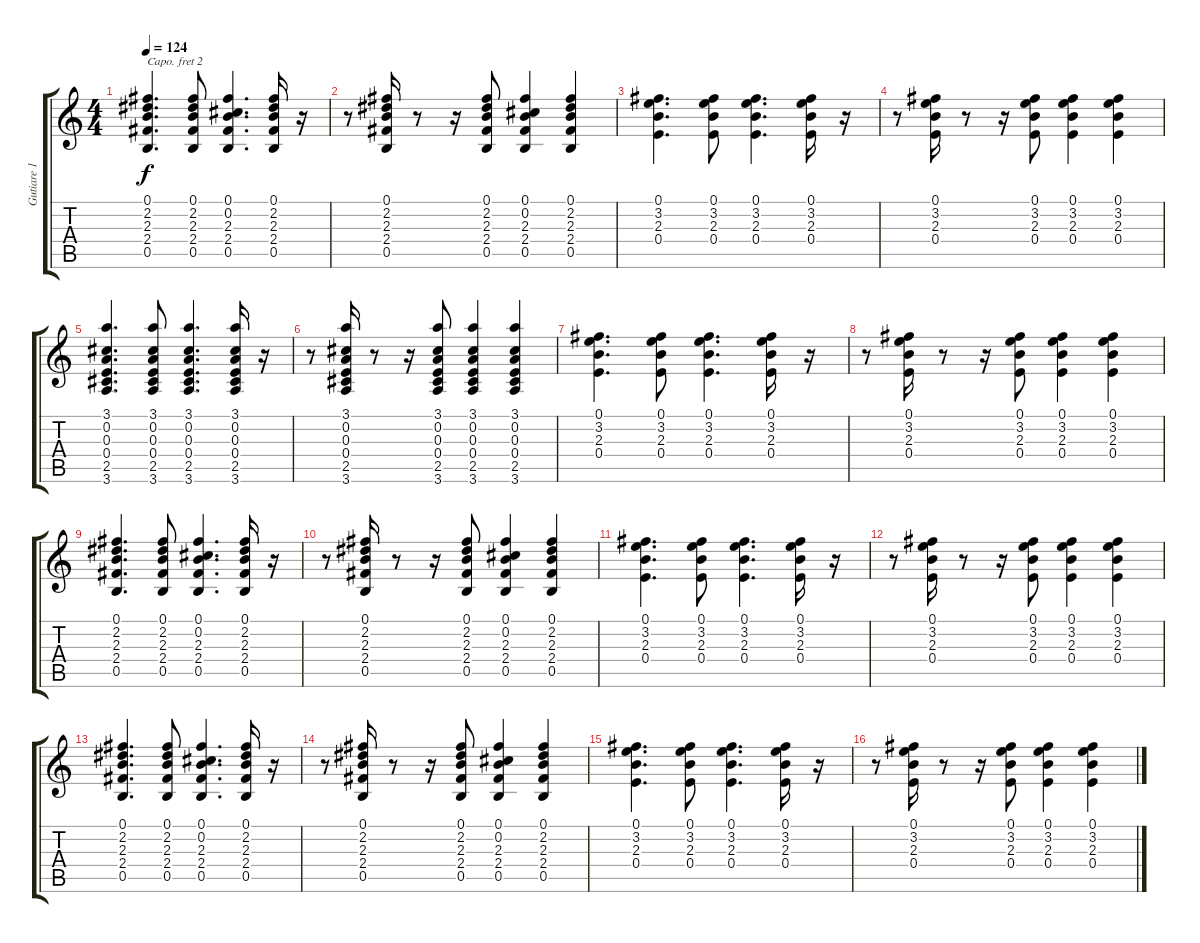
\track ("Gutiare 1" "Gutiare 1") {instrument acousticguitarsteel}
\staff {score tabs}
\capo 2
\tuning (E4 B3 G3 D3 A2 E2) {hide}
\ts (4 4)
\tempo 124
\clef g2
\ks c
(0.1 2.2 2.3 2.4 0.5).4{d dy f} (0.1 2.2 2.3 2.4 0.5).8 (0.1 0.2 2.3 2.4 0.5).4{d} (0.1 2.2 2.3 2.4 0.5).16 r.16 |
r.8 (0.1 2.2 2.3 2.4 0.5).16 r.8 r.16 (0.1 2.2 2.3 2.4 0.5).8 (0.1 0.2 2.3 2.4 0.5).4 (0.1 2.2 2.3 2.4 0.5).4 |
(0.1 3.2 2.3 0.4).4{d} (0.1 3.2 2.3 0.4).8 (0.1 3.2 2.3 0.4).4{d} (0.1 3.2 2.3 0.4).16 r.16 |
r.8 (0.1 3.2 2.3 0.4).16 r.8 r.16 (0.1 3.2 2.3 0.4).8 (0.1 3.2 2.3 0.4).4 (0.1 3.2 2.3 0.4).4 |
(3.1 0.2 0.3 0.4 2.5 3.6).4{d} (3.1 0.2 0.3 0.4 2.5 3.6).8 (3.1 0.2 0.3 0.4 2.5 3.6).4{d} (3.1 0.2 0.3 0.4 2.5 3.6).16 r.16 |
r.8 (3.1 0.2 0.3 0.4 2.5 3.6).16 r.8 r.16 (3.1 0.2 0.3 0.4 2.5 3.6).8 (3.1 0.2 0.3 0.4 2.5 3.6).4 (3.1 0.2 0.3 0.4 2.5 3.6).4 |
(0.1 3.2 2.3 0.4).4{d} (0.1 3.2 2.3 0.4).8 (0.1 3.2 2.3 0.4).4{d} (0.1 3.2 2.3 0.4).16 r.16 |
r.8 (0.1 3.2 2.3 0.4).16 r.8 r.16 (0.1 3.2 2.3 0.4).8 (0.1 3.2 2.3 0.4).4 (0.1 3.2 2.3 0.4).4 |
(0.1 2.2 2.3 2.4 0.5).4{d} (0.1 2.2 2.3 2.4 0.5).8 (0.1 0.2 2.3 2.4 0.5).4{d} (0.1 2.2 2.3 2.4 0.5).16 r.16 |
r.8 (0.1 2.2 2.3 2.4 0.5).16 r.8 r.16 (0.1 2.2 2.3 2.4 0.5).8 (0.1 0.2 2.3 2.4 0.5).4 (0.1 2.2 2.3 2.4 0.5).4 |
(0.1 3.2 2.3 0.4).4{d} (0.1 3.2 2.3 0.4).8 (0.1 3.2 2.3 0.4).4{d} (0.1 3.2 2.3 0.4).16 r.16 |
r.8 (0.1 3.2 2.3 0.4).16 r.8 r.16 (0.1 3.2 2.3 0.4).8 (0.1 3.2 2.3 0.4).4 (0.1 3.2 2.3 0.4).4 |
(0.1 2.2 2.3 2.4 0.5).4{d} (0.1 2.2 2.3 2.4 0.5).8 (0.1 0.2 2.3 2.4 0.5).4{d} (0.1 2.2 2.3 2.4 0.5).16 r.16 |
r.8 (0.1 2.2 2.3 2.4 0.5).16 r.8 r.16 (0.1 2.2 2.3 2.4 0.5).8 (0.1 0.2 2.3 2.4 0.5).4 (0.1 2.2 2.3 2.4 0.5).4 |
(0.1 3.2 2.3 0.4).4{d} (0.1 3.2 2.3 0.4).8 (0.1 3.2 2.3 0.4).4{d} (0.1 3.2 2.3 0.4).16 r.16 |
r.8 (0.1 3.2 2.3 0.4).16 r.8 r.16 (0.1 3.2 2.3 0.4).8 (0.1 3.2 2.3 0.4).4 (0.1 3.2 2.3 0.4).4
